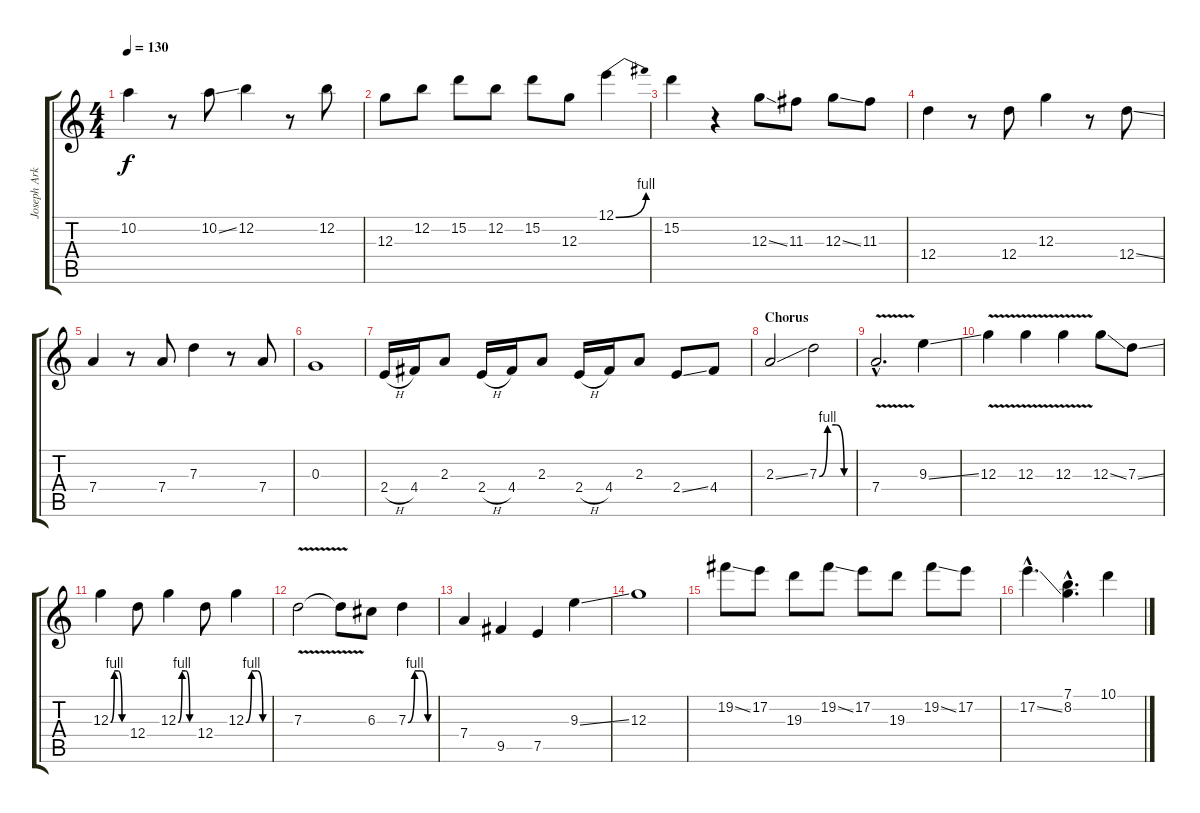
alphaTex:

\track ("Joseph Arkansas - Electric" "Joseph Ark") {instrument overdrivenguitar}
\staff {score tabs}
\tuning (E4 B3 G3 D3 A2 E2) {hide}
\ts (4 4)
\tempo 130
\clef g2
\ks c
10.2.4{dy f} r.8 10.2{ss}.8 12.2.4 r.8 12.2.8 |
12.3.8 12.2.8 15.2.8 12.2.8 15.2.8 12.3.8 12.1{be (bend 0 0 60 4)}.4 |
15.2.4 r.4 12.3{ss}.8 11.3.8 12.3{ss}.8 11.3.8 |
12.4.4 r.8 12.4.8 12.3.4 r.8 12.4{ss}.8 |
7.4.4 r.8 7.4.8 7.3.4 r.8 7.4.8 |
0.3.1 |
2.4{h}.16 4.4.16 2.3.8 2.4{h}.16 4.4.16 2.3.8 2.4{h}.16 4.4.16 2.3.8 2.4{ss}.8 4.4.8 |
\section ("" "Chorus")
2.3{ss}.2 7.3{be (custom 0 0 15 4 30 4 45 0 60 0)}.2 |
7.4{v hac}.2{d} 9.3{ss}.4 |
12.3{v}.4 12.3{v}.4 12.3{v}.4 12.3{ss}.8 7.3{ss}.8 |
12.3{be (custom 0 0 15 4 30 4 45 0 60 0)}.4 12.4.8 12.3{be (custom 0 0 15 4 30 4 45 0 60 0)}.4 12.4.8 12.3{be (custom 0 0 15 4 30 4 45 0 60 0)}.4 |
7.3{v}.2 7.3{t}.8 6.3.8 7.3{be (custom 0 0 15 4 30 4 45 0 60 0)}.4 |
7.4.4 9.5.4 7.5.4 9.3{ss}.4 |
12.3.1 |
19.2{ss}.8 17.2.8 19.3.8 19.2{ss}.8 17.2.8 19.3.8 19.2{ss}.8 17.2.8 |
17.2{ss hac}.4{d} (7.1{hac} 8.2{hac}).4{d} 10.1.4
